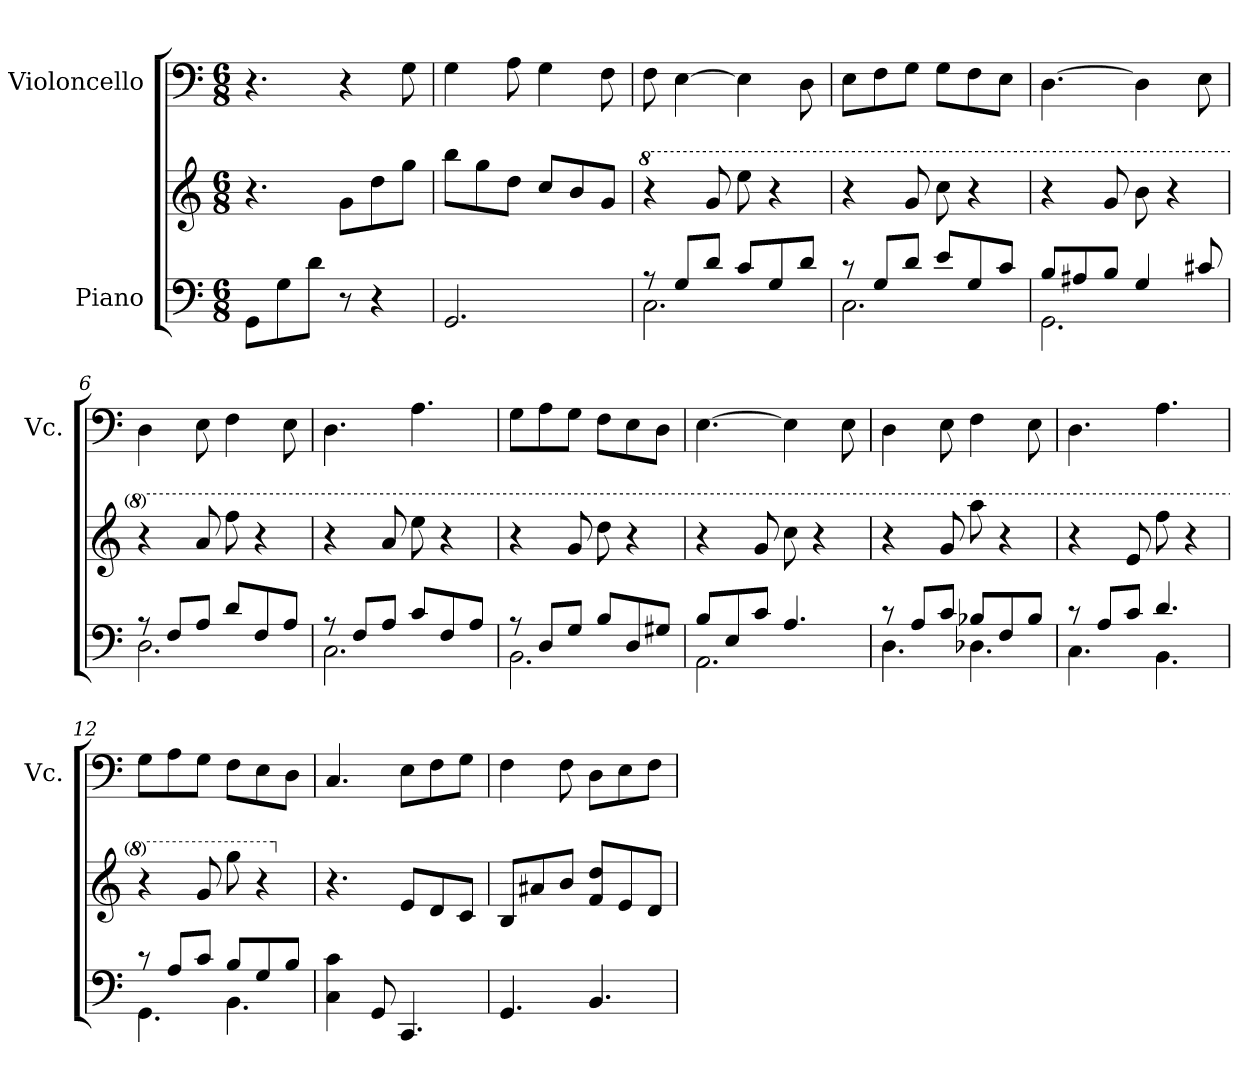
**kern	**kern	**kern
*part2	*part2	*part1
*staff3	*staff2	*staff1
*I"Piano	*	*I"Violoncello
*	*	*I'Vc.
*clefF4	*clefG2	*clefF4
*k[]	*k[]	*k[]
*M6/8	*M6/8	*M6/8
*MM90	*MM90	*MM90
=1	=1	=1
8GG\L	4.r	4.r
8G\	.	.
8d\J	.	.
8r	8g\L	4r
4r	8dd\	.
.	8gg\J	8G\
=2	=2	=2
2.GG/	8bb\L	4G\
.	8gg\	.
.	8dd\J	8A\
.	8cc/L	4G\
.	8b/	.
.	8g/J	8F\
=3	=3	=3
*^	*	*
*	*	*8va	*
8r	2.C\	4r	8F\
8G/L	.	.	[4E\
8d/J	.	8gg/	.
8c/L	.	8eee\	4E\]
8G/	.	4r	.
8d/J	.	.	8D\
=4	=4	=4	=4
8r	2.C\	4r	8E\L
8G/L	.	.	8F\
8d/J	.	8gg/	8G\J
8e/L	.	8ccc\	8G\L
8G/	.	4r	8F\
8c/J	.	.	8E\J
=5	=5	=5	=5
8B/L	2.GG\	4r	[4.D\
8A#X/	.	.	.
8B/J	.	8gg/	.
4G/	.	8bb\	4D\]
.	.	4r	.
8c#X/	.	.	8E\
=6	=6	=6	=6
8r	2.D\	4r	4D\
8F/L	.	.	.
8A/J	.	8aa/	8E\
8d/L	.	8fff\	4F\
8F/	.	4r	.
8A/J	.	.	8E\
!!LO:LB:g=z
=7	=7	=7	=7
8r	2.C\	4r	4.D\
8F/L	.	.	.
8A/J	.	8aa/	.
8c/L	.	8eee\	4.A\
8F/	.	4r	.
8A/J	.	.	.
=8	=8	=8	=8
8r	2.BB\	4r	8G\L
8D/L	.	.	8A\
8G/J	.	8gg/	8G\J
8B/L	.	8ddd\	8F\L
8D/	.	4r	8E\
8G#X/J	.	.	8D\J
=9	=9	=9	=9
8B/L	2.AA\	4r	[4.E\
8E/	.	.	.
8c/J	.	8gg/	.
4.A/	.	8ccc\	4E\]
.	.	4r	.
.	.	.	8E\
=10	=10	=10	=10
8r	4.D\	4r	4D\
8A/L	.	.	.
8c/J	.	8gg/	8E\
8B-X/L	4.D-X\	8aaa\	4F\
8F/	.	4r	.
8B-/J	.	.	8E\
=11	=11	=11	=11
8r	4.C\	4r	4.D\
8A/L	.	.	.
8c/J	.	8ee/	.
4.d/	4.BB\	8fff\	4.A\
.	.	4r	.
=12	=12	=12	=12
8r	4.GG\	4r	8G\L
8A/L	.	.	8A\
8c/J	.	8gg/	8G\J
8B/L	4.BB\	8ggg\	8F\L
8G/	.	4r	8E\
8B/J	.	.	8D\J
*v	*v	*	*
=13	=13	=13
*	*X8va	*
4C\ 4c\	4.r	4.C/
8GG/	.	.
4.CC/	8e/L	8E\L
.	8d/	8F\
.	8c/J	8G\J
!!LO:LB:g=z
=14	=14	=14
4.GG/	8B/L	4F\
.	8a#X/	.
.	8b/J	8F\
4.BB/	8f/ 8dd/L	8D\L
.	8e/	8E\
.	8d/J	8F\J
=	=	=
*-	*-	*-
